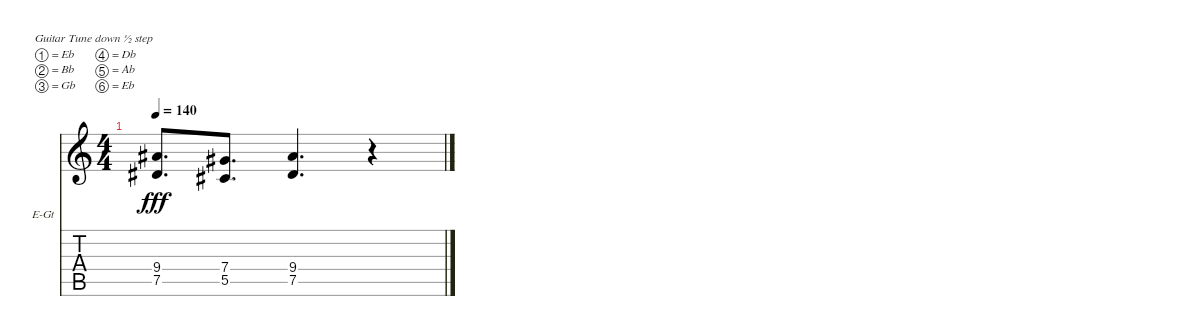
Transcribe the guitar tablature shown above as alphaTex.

\defaultSystemsLayout 4
\bracketExtendMode nobrackets
\firstSystemTrackNameOrientation horizontal
\otherSystemsTrackNameOrientation horizontal
\track ("Eddie Clarke lead" "E-Gt") {instrument overdrivenguitar}
\staff {score tabs}
\tuning (Eb4 Bb3 Gb3 Db3 Ab2 Eb2)
\ts (4 4)
\tempo 140
\clef g2
\ks c
(9.4 7.5).8{d dy fff} (7.4 5.5).8{d} (9.4 7.5).4{d} r.4
